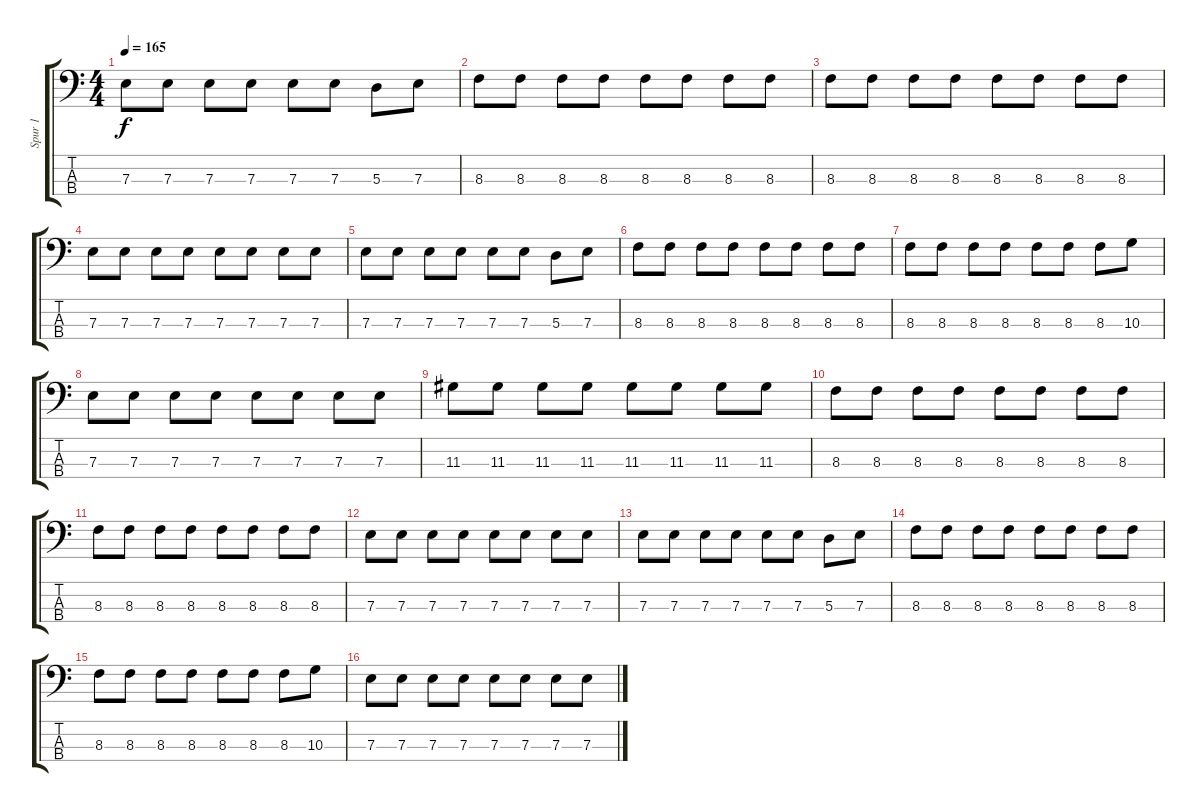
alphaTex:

\track ("Spur 1" "Spur 1") {instrument fretlessbass}
\staff {score tabs}
\tuning (G2 D2 A1 E1) {hide}
\ts (4 4)
\tempo 165
\clef f4
\ks c
7.3.8{dy f} 7.3.8 7.3.8 7.3.8 7.3.8 7.3.8 5.3.8 7.3.8 |
8.3.8{volume 16} 8.3.8 8.3.8 8.3.8 8.3.8 8.3.8 8.3.8 8.3.8 |
8.3.8 8.3.8 8.3.8 8.3.8 8.3.8 8.3.8 8.3.8 8.3.8 |
7.3.8 7.3.8 7.3.8 7.3.8 7.3.8 7.3.8 7.3.8 7.3.8 |
7.3.8 7.3.8 7.3.8 7.3.8 7.3.8 7.3.8 5.3.8 7.3.8 |
8.3.8 8.3.8 8.3.8 8.3.8 8.3.8 8.3.8 8.3.8 8.3.8 |
8.3.8 8.3.8 8.3.8 8.3.8 8.3.8 8.3.8 8.3.8 10.3.8 |
7.3.8 7.3.8 7.3.8 7.3.8 7.3.8 7.3.8 7.3.8 7.3.8 |
11.3.8 11.3.8 11.3.8 11.3.8 11.3.8{volume 16} 11.3.8 11.3.8 11.3.8 |
8.3.8{volume 16} 8.3.8 8.3.8 8.3.8 8.3.8 8.3.8 8.3.8 8.3.8 |
8.3.8 8.3.8 8.3.8 8.3.8 8.3.8 8.3.8 8.3.8 8.3.8 |
7.3.8 7.3.8 7.3.8 7.3.8 7.3.8 7.3.8 7.3.8 7.3.8 |
7.3.8 7.3.8 7.3.8 7.3.8 7.3.8 7.3.8 5.3.8 7.3.8 |
8.3.8 8.3.8 8.3.8 8.3.8 8.3.8 8.3.8 8.3.8 8.3.8 |
8.3.8 8.3.8 8.3.8 8.3.8 8.3.8 8.3.8 8.3.8 10.3.8 |
7.3.8 7.3.8 7.3.8 7.3.8 7.3.8 7.3.8 7.3.8 7.3.8
